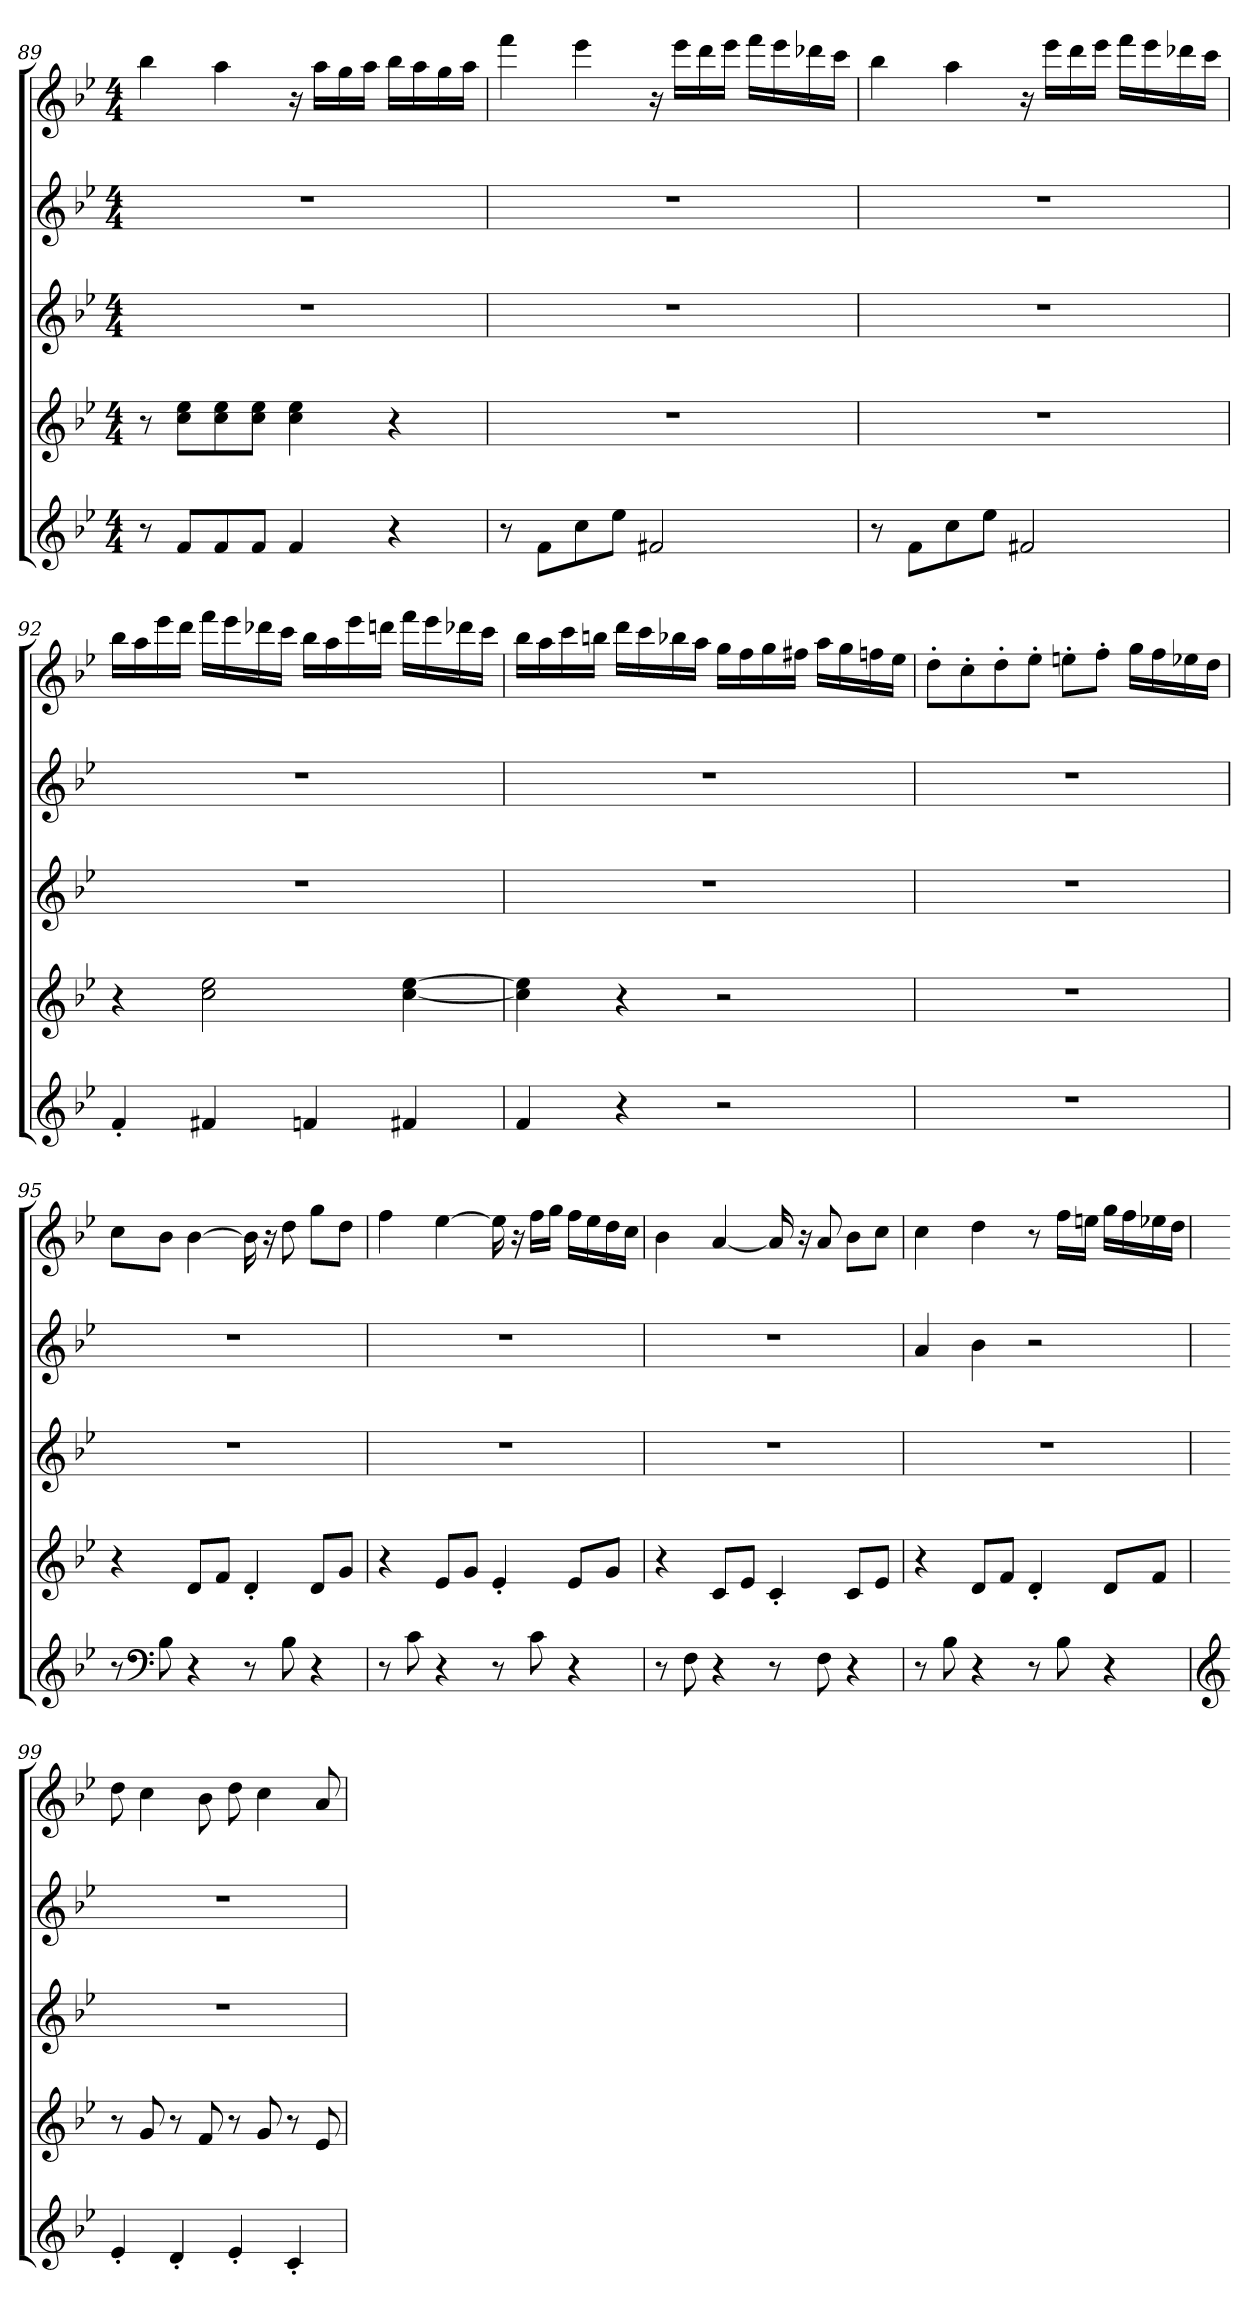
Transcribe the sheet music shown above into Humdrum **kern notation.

**kern	**kern	**kern	**kern	**kern
*part5	*part4	*part3	*part2	*part1
*staff5	*staff4	*staff3	*staff2	*staff1
*clefG2	*clefG2	*clefG2	*clefG2	*clefG2
*k[b-e-]	*k[b-e-]	*k[b-e-]	*k[b-e-]	*k[b-e-]
*M4/4	*M4/4	*M4/4	*M4/4	*M4/4
*MM129	*MM129	*MM129	*MM129	*MM129
=89	=89	=89	=89	=89
8r	8r	1r	1r	4bb-\
8f/L	8cc\ 8ee-\L	.	.	.
8f/	8cc\ 8ee-\	.	.	4aa\
8f/J	8cc\ 8ee-\J	.	.	.
4f/	4cc\ 4ee-\	.	.	16r
.	.	.	.	16aa\LL
.	.	.	.	16gg\
.	.	.	.	16aa\JJ
4r	4r	.	.	16bb-\LL
.	.	.	.	16aa\
.	.	.	.	16gg\
.	.	.	.	16aa\JJ
!!LO:LB:g=z
=90	=90	=90	=90	=90
*	*	*	*	*MM129
8r	1r	1r	1r	4fff\
8f\L	.	.	.	.
8cc\	.	.	.	4eee-\
8ee-\J	.	.	.	.
2f#X/	.	.	.	16r
.	.	.	.	16eee-\LL
.	.	.	.	16ddd\
.	.	.	.	16eee-\JJ
.	.	.	.	16fff\LL
.	.	.	.	16eee-\
.	.	.	.	16ddd-X\
.	.	.	.	16ccc\JJ
=91	=91	=91	=91	=91
*	*	*	*	*MM129
8r	1r	1r	1r	4bb-\
8f\L	.	.	.	.
8cc\	.	.	.	4aa\
8ee-\J	.	.	.	.
2f#X/	.	.	.	16r
.	.	.	.	16eee-\LL
.	.	.	.	16ddd\
.	.	.	.	16eee-\JJ
.	.	.	.	16fff\LL
.	.	.	.	16eee-\
.	.	.	.	16ddd-X\
.	.	.	.	16ccc\JJ
!!LO:PB:g=z
=92	=92	=92	=92	=92
*	*	*	*	*MM130
4f'/	4r	1r	1r	16bb-\LL
.	.	.	.	16aa\
.	.	.	.	16eee-\
.	.	.	.	16ddd\JJ
4f#X/	2cc\ 2ee-\	.	.	16fff\LL
.	.	.	.	16eee-\
.	.	.	.	16ddd-X\
.	.	.	.	16ccc\JJ
4fn/	.	.	.	16bb-\LL
.	.	.	.	16aa\
.	.	.	.	16eee-\
.	.	.	.	16dddn\JJ
4f#X/	[4cc\ [4ee-\	.	.	16fff\LL
.	.	.	.	16eee-\
.	.	.	.	16ddd-X\
.	.	.	.	16ccc\JJ
=93	=93	=93	=93	=93
4f/	4cc\] 4ee-\]	1r	1r	16bb-\LL
.	.	.	.	16aa\
.	.	.	.	16ccc\
.	.	.	.	16bbn\JJ
4r	4r	.	.	16ddd\LL
.	.	.	.	16ccc\
.	.	.	.	16bb-X\
.	.	.	.	16aa\JJ
2r	2r	.	.	16gg\LL
.	.	.	.	16ff\
.	.	.	.	16gg\
.	.	.	.	16ff#X\JJ
.	.	.	.	16aa\LL
.	.	.	.	16gg\
.	.	.	.	16ffn\
.	.	.	.	16ee-\JJ
!!LO:LB:g=z
=94	=94	=94	=94	=94
*	*	*	*	*MM127
1r	1r	1r	1r	8dd'\L
.	.	.	.	8cc'\
.	.	.	.	8dd'\
.	.	.	.	8ee-'\J
.	.	.	.	8een'\L
.	.	.	.	8ff'\J
*	*	*	*	*MM130
.	.	.	.	16gg\LL
.	.	.	.	16ff\
.	.	.	.	16ee-X\
.	.	.	.	16dd\JJ
=95	=95	=95	=95	=95
8r	4r	1r	1r	8cc\L
*clefF4	*	*	*	*
8B-\	.	.	.	8b-\J
4r	8d/L	.	.	[4b-\
.	8f/J	.	.	.
8r	4d'/	.	.	16b-\]
.	.	.	.	16r
8B-\	.	.	.	8dd\
4r	8d/L	.	.	8gg\L
.	8g/J	.	.	8dd\J
=96	=96	=96	=96	=96
8r	4r	1r	1r	4ff\
8c\	.	.	.	.
4r	8e-/L	.	.	[4ee-\
.	8g/J	.	.	.
8r	4e-'/	.	.	16ee-\]
.	.	.	.	16r
8c\	.	.	.	16ff\LL
.	.	.	.	16gg\JJ
4r	8e-/L	.	.	16ff\LL
.	.	.	.	16ee-\
.	8g/J	.	.	16dd\
.	.	.	.	16cc\JJ
!!LO:PB:g=z
=97	=97	=97	=97	=97
8r	4r	1r	1r	4b-\
8F\	.	.	.	.
4r	8c/L	.	.	[4a/
.	8e-/J	.	.	.
8r	4c'/	.	.	16a/]
.	.	.	.	16r
8F\	.	.	.	8a/
4r	8c/L	.	.	8b-\L
.	8e-/J	.	.	8cc\J
=98	=98	=98	=98	=98
8r	4r	1r	4a/	4cc\
8B-\	.	.	.	.
4r	8d/L	.	4b-\	4dd\
.	8f/J	.	.	.
8r	4d'/	.	2r	8r
8B-\	.	.	.	16ff\LL
.	.	.	.	16een\JJ
4r	8d/L	.	.	16gg\LL
.	.	.	.	16ff\
.	8f/J	.	.	16ee-X\
.	.	.	.	16dd\JJ
=99	=99	=99	=99	=99
*clefG2	*	*	*	*
4e-'/	8r	1r	1r	8dd\
.	8g/	.	.	4cc\
4d'/	8r	.	.	.
.	8f/	.	.	8b-\
4e-'/	8r	.	.	8dd\
.	8g/	.	.	4cc\
4c'/	8r	.	.	.
.	8e-/	.	.	8a/
=	=	=	=	=
*-	*-	*-	*-	*-
